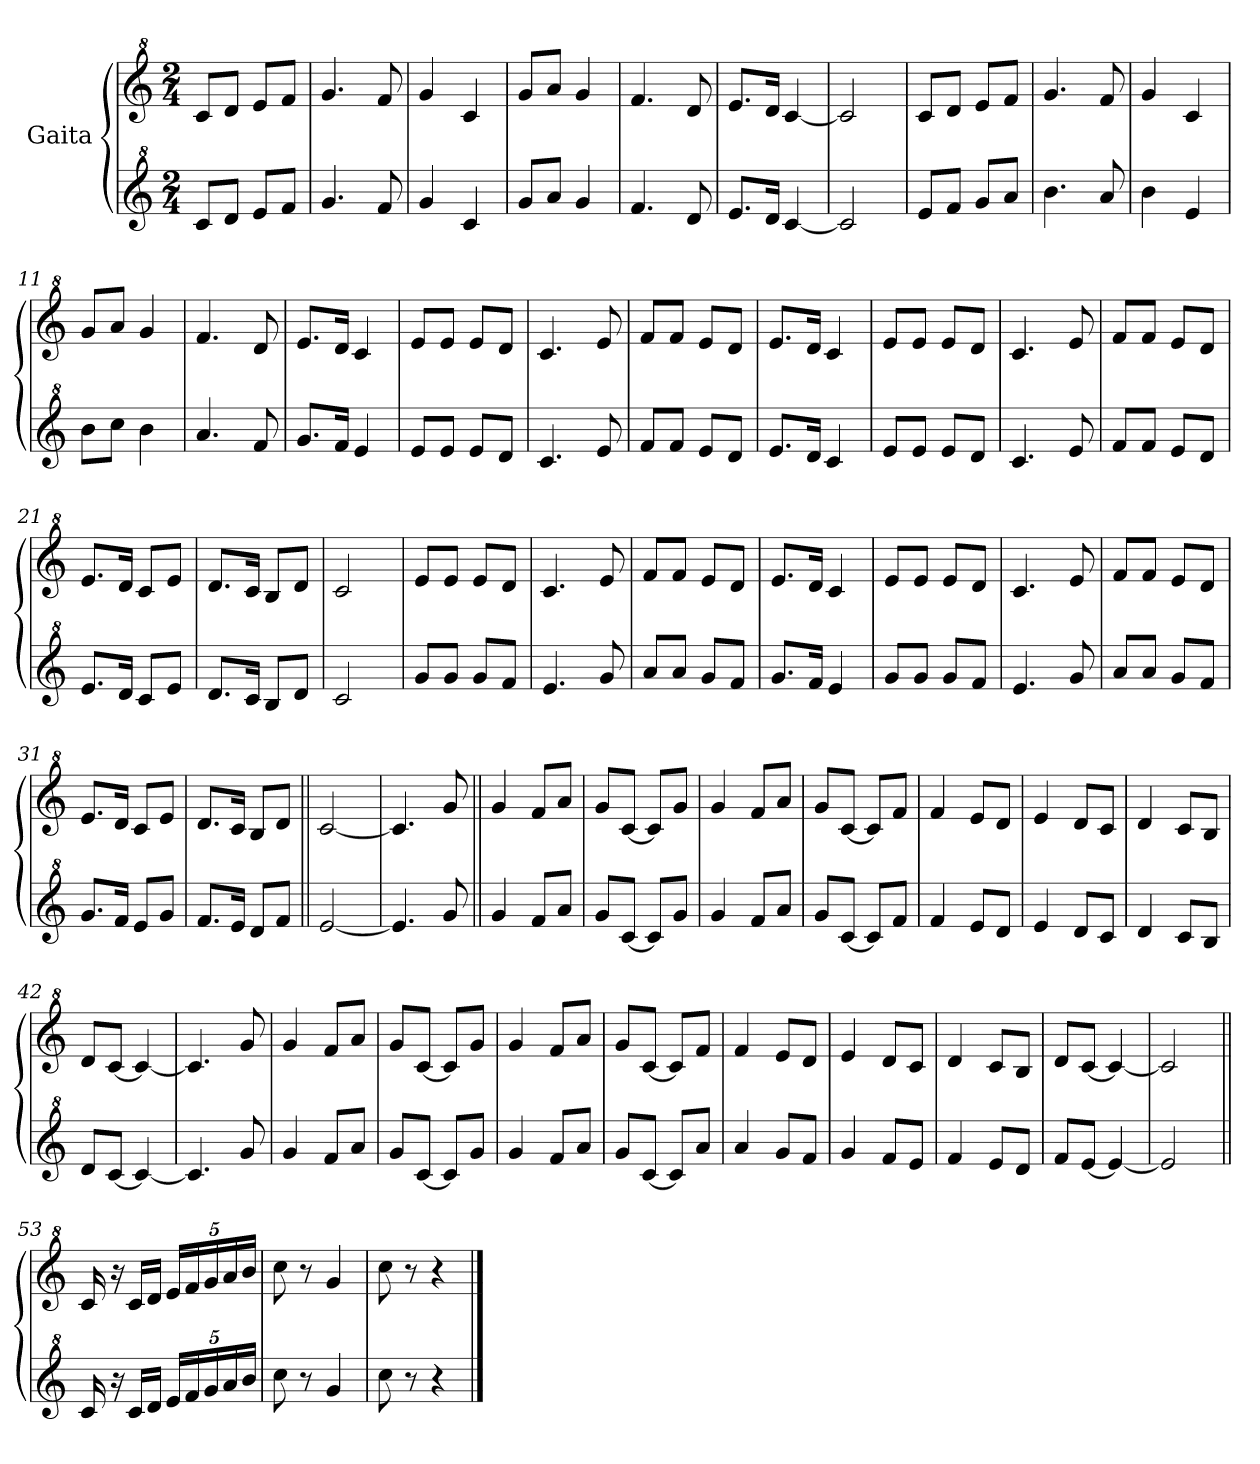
**kern	**kern
*part2	*part1
*staff2	*staff1
*I"Gaita	*I"Gaita
*clefG^2	*clefG^2
*k[]	*k[]
*M2/4	*M2/4
*MM135	*MM135
=1	=1
8cc/L	8cc/L
8dd/J	8dd/J
8ee/L	8ee/L
8ff/J	8ff/J
=2	=2
4.gg/	4.gg/
8ff/	8ff/
=3	=3
4gg/	4gg/
4cc/	4cc/
=4	=4
8gg/L	8gg/L
8aa/J	8aa/J
4gg/	4gg/
=5	=5
4.ff/	4.ff/
8dd/	8dd/
=6	=6
8.ee/L	8.ee/L
16dd/Jk	16dd/Jk
[4cc/	[4cc/
=7	=7
2cc/]	2cc/]
=8	=8
8ee/L	8cc/L
8ff/J	8dd/J
8gg/L	8ee/L
8aa/J	8ff/J
=9	=9
4.bb\	4.gg/
8aa/	8ff/
=10	=10
4bb\	4gg/
4ee/	4cc/
=11	=11
8bb\L	8gg/L
8ccc\J	8aa/J
4bb\	4gg/
!!LO:LB:g=z
=12	=12
4.aa/	4.ff/
8ff/	8dd/
=13	=13
8.gg/L	8.ee/L
16ff/Jk	16dd/Jk
4ee/	4cc/
=14	=14
8ee/L	8ee/L
8ee/J	8ee/J
8ee/L	8ee/L
8dd/J	8dd/J
=15	=15
4.cc/	4.cc/
8ee/	8ee/
=16	=16
8ff/L	8ff/L
8ff/J	8ff/J
8ee/L	8ee/L
8dd/J	8dd/J
=17	=17
8.ee/L	8.ee/L
16dd/Jk	16dd/Jk
4cc/	4cc/
=18	=18
8ee/L	8ee/L
8ee/J	8ee/J
8ee/L	8ee/L
8dd/J	8dd/J
=19	=19
4.cc/	4.cc/
8ee/	8ee/
=20	=20
8ff/L	8ff/L
8ff/J	8ff/J
8ee/L	8ee/L
8dd/J	8dd/J
!!LO:LB:g=z
=21	=21
8.ee/L	8.ee/L
16dd/Jk	16dd/Jk
8cc/L	8cc/L
8ee/J	8ee/J
=22	=22
8.dd/L	8.dd/L
16cc/Jk	16cc/Jk
8b/L	8b/L
8dd/J	8dd/J
=23	=23
2cc/	2cc/
=24	=24
8gg/L	8ee/L
8gg/J	8ee/J
8gg/L	8ee/L
8ff/J	8dd/J
=25	=25
4.ee/	4.cc/
8gg/	8ee/
=26	=26
8aa/L	8ff/L
8aa/J	8ff/J
8gg/L	8ee/L
8ff/J	8dd/J
=27	=27
8.gg/L	8.ee/L
16ff/Jk	16dd/Jk
4ee/	4cc/
=28	=28
8gg/L	8ee/L
8gg/J	8ee/J
8gg/L	8ee/L
8ff/J	8dd/J
=29	=29
4.ee/	4.cc/
8gg/	8ee/
=30	=30
8aa/L	8ff/L
8aa/J	8ff/J
8gg/L	8ee/L
8ff/J	8dd/J
!!LO:LB:g=z
=31	=31
8.gg/L	8.ee/L
16ff/Jk	16dd/Jk
8ee/L	8cc/L
8gg/J	8ee/J
=32	=32
8.ff/L	8.dd/L
16ee/Jk	16cc/Jk
8dd/L	8b/L
8ff/J	8dd/J
=33||	=33||
[2ee/	[2cc/
=34	=34
4.ee/]	4.cc/]
8gg/	8gg/
=35||	=35||
4gg/	4gg/
8ff/L	8ff/L
8aa/J	8aa/J
=36	=36
8gg/L	8gg/L
[8cc/J	[8cc/J
8cc/L]	8cc/L]
8gg/J	8gg/J
=37	=37
4gg/	4gg/
8ff/L	8ff/L
8aa/J	8aa/J
=38	=38
8gg/L	8gg/L
[8cc/J	[8cc/J
8cc/L]	8cc/L]
8ff/J	8ff/J
=39	=39
4ff/	4ff/
8ee/L	8ee/L
8dd/J	8dd/J
=40	=40
4ee/	4ee/
8dd/L	8dd/L
8cc/J	8cc/J
!!LO:LB:g=z
=41	=41
4dd/	4dd/
8cc/L	8cc/L
8b/J	8b/J
=42	=42
8dd/L	8dd/L
[8cc/J	[8cc/J
4cc/_	4cc/_
=43	=43
4.cc/]	4.cc/]
8gg/	8gg/
=44	=44
4gg/	4gg/
8ff/L	8ff/L
8aa/J	8aa/J
=45	=45
8gg/L	8gg/L
[8cc/J	[8cc/J
8cc/L]	8cc/L]
8gg/J	8gg/J
=46	=46
4gg/	4gg/
8ff/L	8ff/L
8aa/J	8aa/J
=47	=47
8gg/L	8gg/L
[8cc/J	[8cc/J
8cc/L]	8cc/L]
8aa/J	8ff/J
=48	=48
4aa/	4ff/
8gg/L	8ee/L
8ff/J	8dd/J
=49	=49
4gg/	4ee/
8ff/L	8dd/L
8ee/J	8cc/J
=50	=50
4ff/	4dd/
8ee/L	8cc/L
8dd/J	8b/J
!!LO:PB:g=z
=51	=51
8ff/L	8dd/L
[8ee/J	[8cc/J
4ee/_	4cc/_
=52	=52
2ee/]	2cc/]
=53||	=53||
16cc/	16cc/
16r	16r
16cc/LL	16cc/LL
16dd/JJ	16dd/JJ
*Xbrackettup	*Xbrackettup
20ee/LL	20ee/LL
20ff/	20ff/
20gg/	20gg/
20aa/	20aa/
20bb/JJ	20bb/JJ
=54	=54
8ccc\	8ccc\
8r	8r
4gg/	4gg/
=55	=55
8ccc\	8ccc\
8r	8r
4r	4r
==	==
*-	*-
